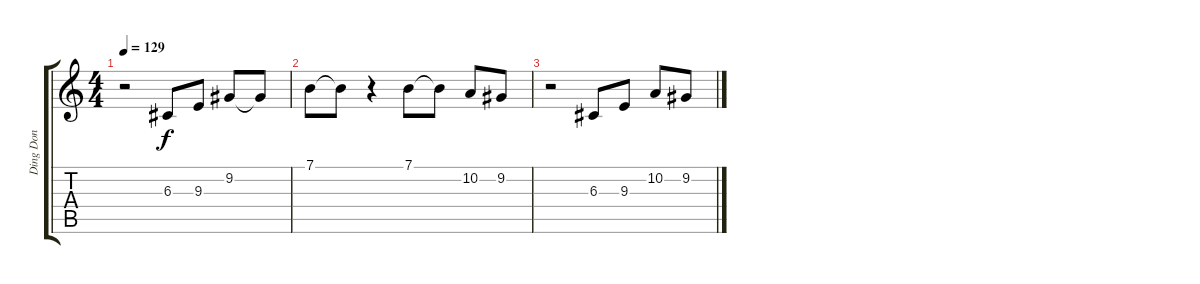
\track ("Ding Don" "Ding Don") {instrument pad1newage}
\staff {score tabs}
\tuning (E4 B3 G3 D3 A2 E2) {hide}
\ts (4 4)
\tempo 129
\clef g2
\ks c
r.2{dy f} 6.3.8 9.3.8 9.2.8 9.2{t}.8 |
7.1.8 7.1{t}.8 r.4 7.1.8 7.1{t}.8 10.2.8 9.2.8 |
r.2 6.3.8 9.3.8 10.2.8 9.2.8
